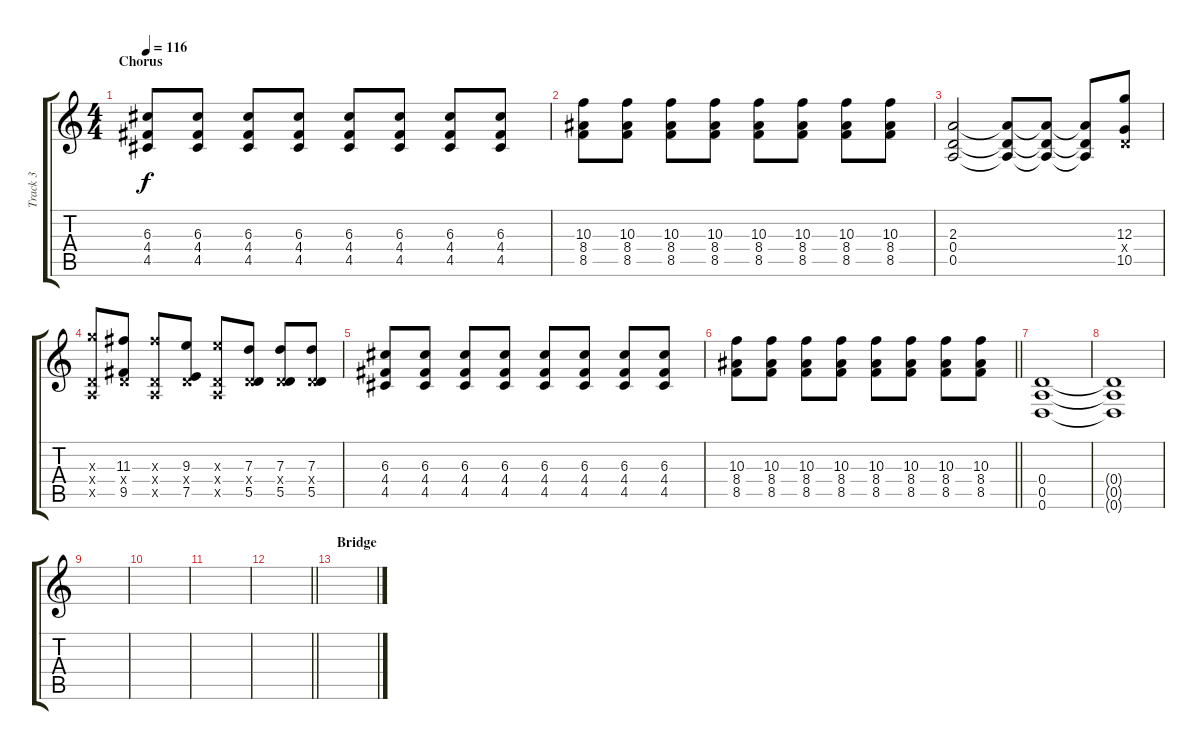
\track ("Track 3" "Track 3") {instrument electricguitarjazz}
\staff {score tabs}
\tuning (E4 B3 G3 D3 A2 D2) {hide}
\ts (4 4)
\section ("" "Chorus")
\tempo 116
\clef g2
\ks c
(6.3 4.4 4.5).8{dy f instrument overdrivenguitar} (6.3 4.4 4.5).8 (6.3 4.4 4.5).8 (6.3 4.4 4.5).8 (6.3 4.4 4.5).8 (6.3 4.4 4.5).8 (6.3 4.4 4.5).8 (6.3 4.4 4.5).8 |
(10.3 8.4 8.5).8 (10.3 8.4 8.5).8 (10.3 8.4 8.5).8 (10.3 8.4 8.5).8 (10.3 8.4 8.5).8 (10.3 8.4 8.5).8 (10.3 8.4 8.5).8 (10.3 8.4 8.5).8 |
(2.3 0.4 0.5).2 (2.3{t} 0.4{t} 0.5{t}).8 (2.3{t} 0.4{t} 0.5{t}).8 (2.3{t} 0.4{t} 0.5{t}).8 (12.3 0.4{x} 10.5).8 |
(12.3{x} 0.4{x} 0.5{x}).8 (11.3 0.4{x} 9.5).8 (11.3{x} 0.4{x} 0.5{x}).8 (9.3 0.4{x} 7.5).8 (9.3{x} 0.4{x} 0.5{x}).8 (7.3 0.4{x} 5.5).8 (7.3 0.4{x} 5.5).8 (7.3 0.4{x} 5.5).8 |
(6.3 4.4 4.5).8 (6.3 4.4 4.5).8 (6.3 4.4 4.5).8 (6.3 4.4 4.5).8 (6.3 4.4 4.5).8 (6.3 4.4 4.5).8 (6.3 4.4 4.5).8 (6.3 4.4 4.5).8 |
\barLineRight lightlight
(10.3 8.4 8.5).8 (10.3 8.4 8.5).8 (10.3 8.4 8.5).8 (10.3 8.4 8.5).8 (10.3 8.4 8.5).8 (10.3 8.4 8.5).8 (10.3 8.4 8.5).8 (10.3 8.4 8.5).8 |
(0.4 0.5 0.6).1 |
(0.4{t} 0.5{t} 0.6{t}).1 |
|
|
|
\barLineRight lightlight
|
\section ("" "Bridge")
